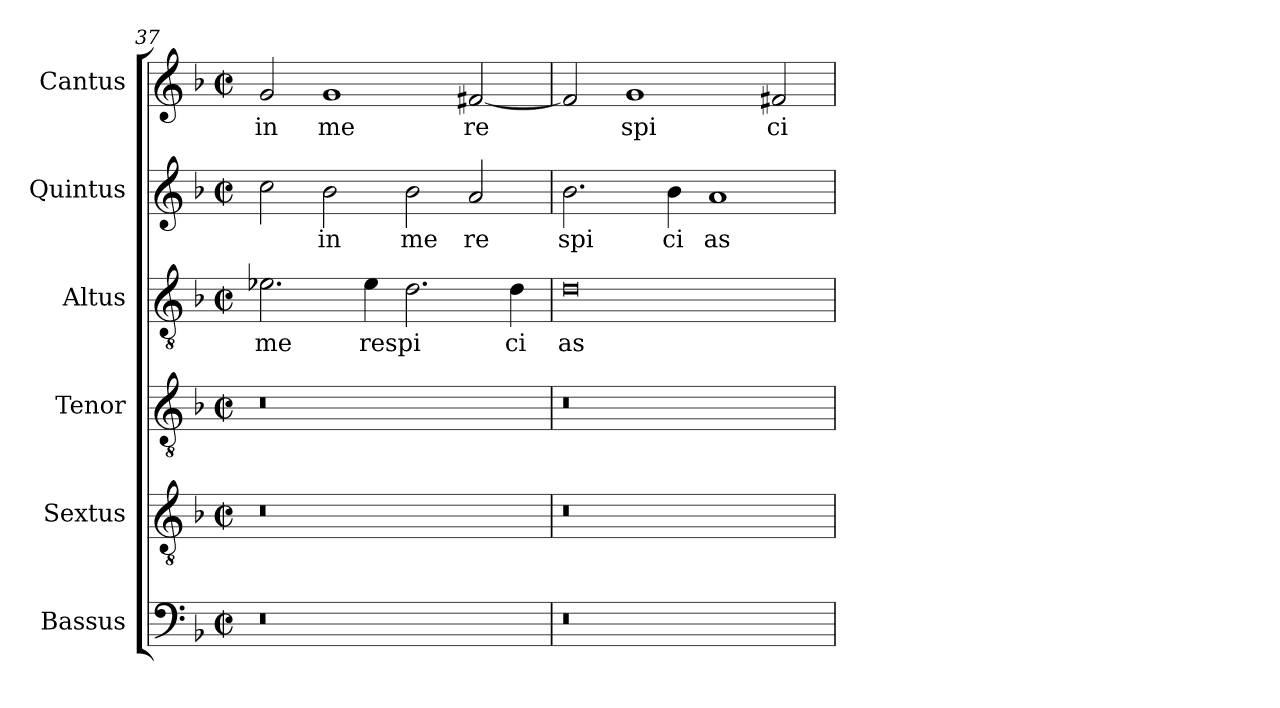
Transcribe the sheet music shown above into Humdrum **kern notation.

**kern	**kern	**kern	**kern	**text	**kern	**text	**kern	**text
*part6	*part5	*part4	*part3	*part3	*part2	*part2	*part1	*part1
*staff6	*staff5	*staff4	*staff3	*staff3	*staff2	*staff2	*staff1	*staff1
*I"Bassus	*I"Sextus	*I"Tenor	*I"Altus	*	*I"Quintus	*	*I"Cantus	*
*clefF4	*clefGv2	*clefGv2	*clefGv2	*	*clefG2	*	*clefG2	*
*k[b-]	*k[b-]	*k[b-]	*k[b-]	*	*k[b-]	*	*k[b-]	*
*F:	*F:	*F:	*F:	*	*F:	*	*F:	*
*M2/2	*M2/2	*M2/2	*M2/2	*	*M2/2	*	*M2/2	*
*met(c|)	*met(c|)	*met(c|)	*met(c|)	*	*met(c|)	*	*met(c|)	*
=37	=37	=37	=37	=37	=37	=37	=37	=37
!	!	!	!	!LO:LY:b:cj	!	!	!	!LO:LY:b:cj
0r	0r	0r	2.e-X\	me	2cc\	.	2g/	in
!	!	!	!	!	!	!LO:LY:b:cj	!	!LO:LY:b:cj
.	.	.	.	.	2b-\	in	1g	me
!	!	!	!	!LO:LY:b	!	!	!	!
.	.	.	4e-\	respi	.	.	.	.
!	!	!	!	!	!	!LO:LY:b:cj	!	!
.	.	.	2.d\	.	2b-\	me	.	.
!	!	!	!	!	!	!LO:LY:b:cj	!	!LO:LY:b:cj
.	.	.	.	.	2a/	re	[<2f#X/	re
!	!	!	!	!LO:LY:b:cj	!	!	!	!
.	.	.	4d\	ci	.	.	.	.
=38	=38	=38	=38	=38	=38	=38	=38	=38
!	!	!	!	!LO:LY:b:cj	!	!LO:LY:b:cj	!	!
0r	0r	0r	0d	as	2.b-\	spi	2f#/]	.
!	!	!	!	!	!	!	!	!LO:LY:b:cj
.	.	.	.	.	.	.	1g	spi
!	!	!	!	!	!	!LO:LY:b:cj	!	!
.	.	.	.	.	4b-\	ci	.	.
!	!	!	!	!	!	!LO:LY:b:cj	!	!
.	.	.	.	.	1a	as	.	.
!	!	!	!	!	!	!	!	!LO:LY:b:cj
.	.	.	.	.	.	.	2f#X/	ci
=	=	=	=	=	=	=	=	=
*-	*-	*-	*-	*-	*-	*-	*-	*-
